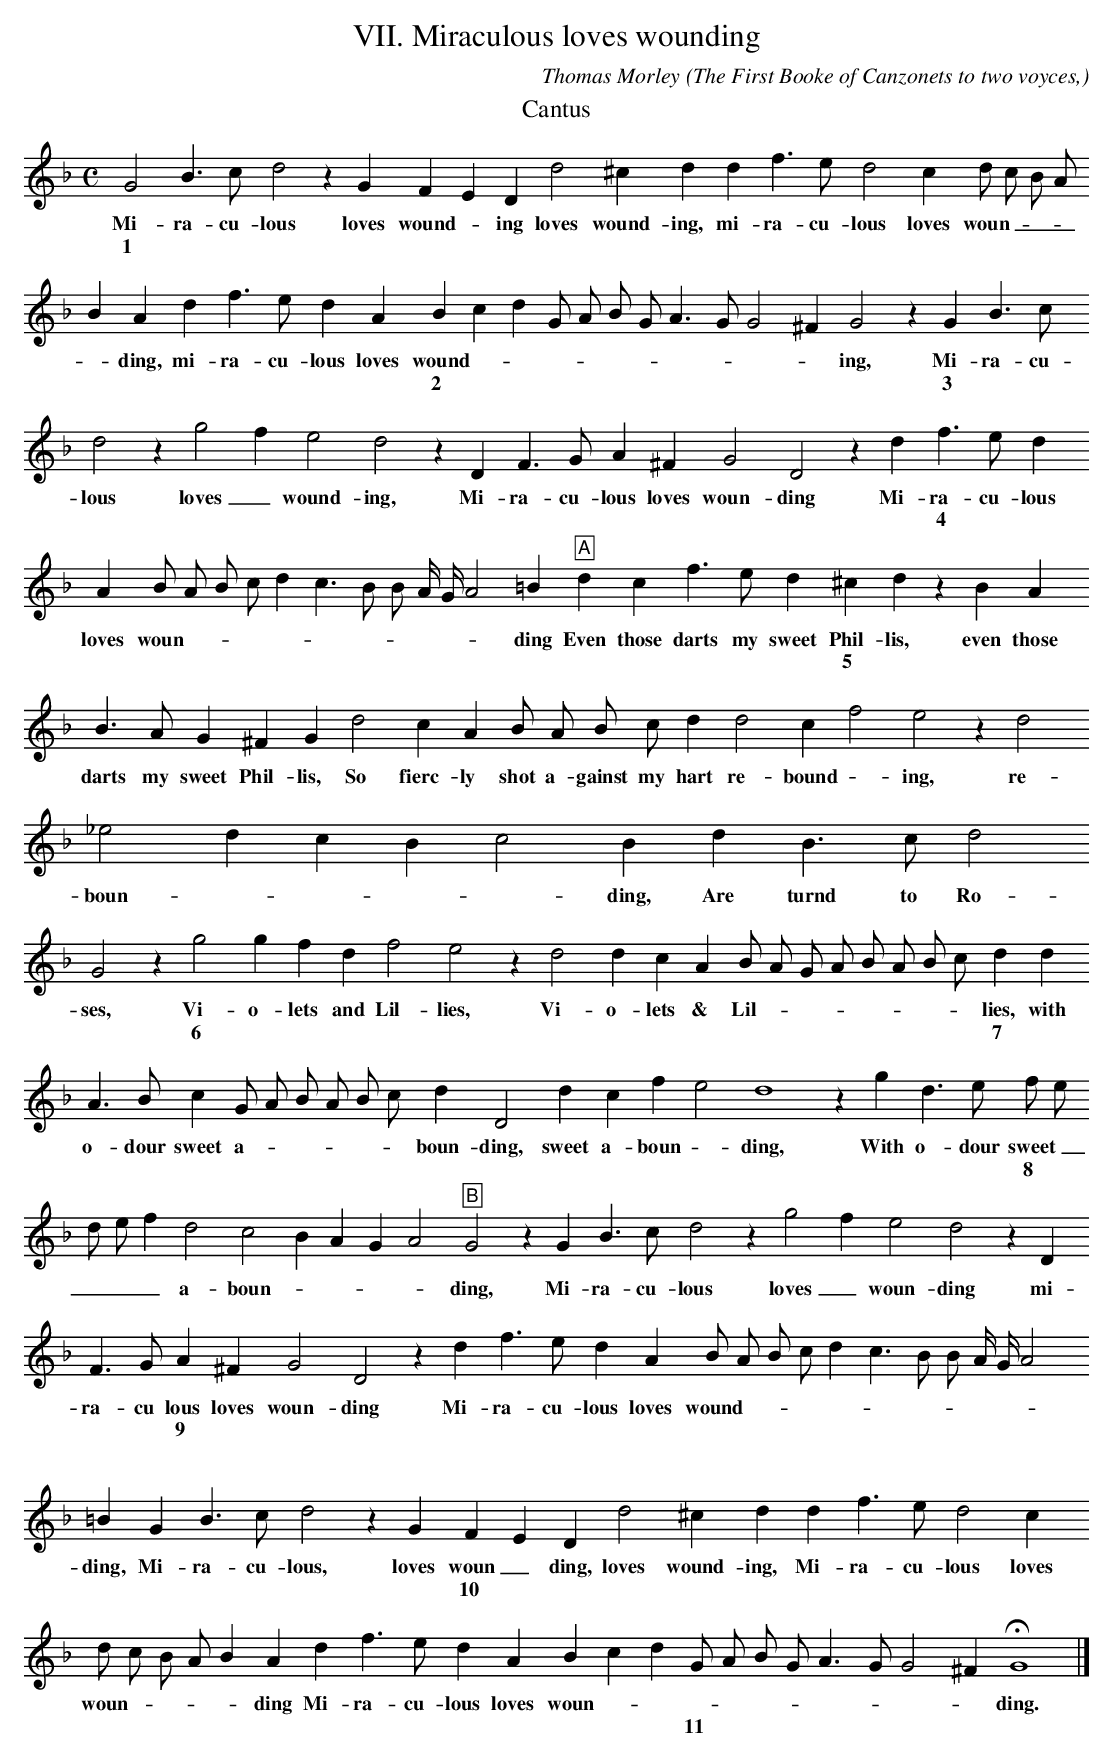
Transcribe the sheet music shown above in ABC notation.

X:1
O: The First Booke of Canzonets to two voyces,
T:VII. Miraculous loves wounding
O: The First Booke of Canzonets to two voyces,
C: Thomas Morley
M:C
L:1/4
K:F
T:Cantus
G2 B > c d2 z G F E D d2 ^c d d f > e d2 \
w: Mi- ra- cu- lous loves wound -   ing loves wound- ing, mi- ra-cu-lous
w:1
c d/ c/ B/ A/ B A d f > e d A \
w:loves woun - * _ _ ding, mi- ra- cu- lous loves
B c d G/ A/ \
w:wound - * _ _
w:2
  B/ G/ A > G G2 ^F G2 z \
w:_ _ _ _ _ _       ing,
G   B > c    d2 z  g2   f e2 d2 z D F > G A ^F G2 D2 z d \
w:Mi- ra- cu- lous loves  _ wound- ing, Mi- ra- cu- lous loves woun- ding Mi-
w:3
  f > e   d    A     B/ A/ B/ c/ d c > B B/ A/4 G/4 A2 =B "A"d c f > e d \
w:ra- cu- lous loves woun - * _ _ _ _ _ _ _ _ ding    Even those darts my sweet
w:4
^c d z B A B > A G ^F G d2 c A B/ A/ B/ c/ d d2 c f2 e2 z d2 _e2 d \
w:Phil- lis, even those darts my sweet Phil- lis, So fierc- ly shot a- gainst my hart re- bound -  ing, re- boun -
w:5
c B c2 B d B > c d2
w:* _ _ ding, Are turnd to Ro-
G2 \
w:ses,
 z g2 g f d f2 e2 z d2 d c A B/ A/ G/ A/ B/ A/ B/ c/ \
w: Vi- o- lets and Lil- lies, Vi- o- lets & Lil - * _ _ _ _ _
w:6
d d A > B c G/ A/ B/ A/ B/ c/ d D2 d c f e2 d4 z g d > e  \
w:lies, with o- dour sweet a - * _ _ _ boun- ding, sweet a- boun -  ding, With o- dour
w:7
 f/ e/ d/ e/ f d2 c2 B A G A2 "B"G2 z G B > c d2 z g2 f e2 d2 z D F > G  \
w:sweet _ _ _ _ a- boun - * _ _ ding, Mi- ra- cu- lous loves _ woun- ding mi- ra- cu
w:8
  A    ^F    G2    D2 z d   f > e   d    A     B/ A/ B/ c/ d c > B B/ A/4 G/4 A2 =B G B > c d2 z G \
w:lous loves woun- ding Mi- ra- cu- lous loves wound - * _ _ _ _ _ _ _ _ ding, Mi- ra- cu- lous, loves
w:9
F E D d2 ^c d d f > e d2 c d/ c/ B/ A/ B A d f > e d A B c d \
w:woun _ ding, loves wound- ing, Mi- ra- cu- lous loves woun - * _ _ ding Mi- ra- cu- lous loves woun - *
w:10
 G/ A/ B/ G/ A > G G2 ^F HG4 |]
w:_ _ _ _ _ _ _ _ ding.
w:11
